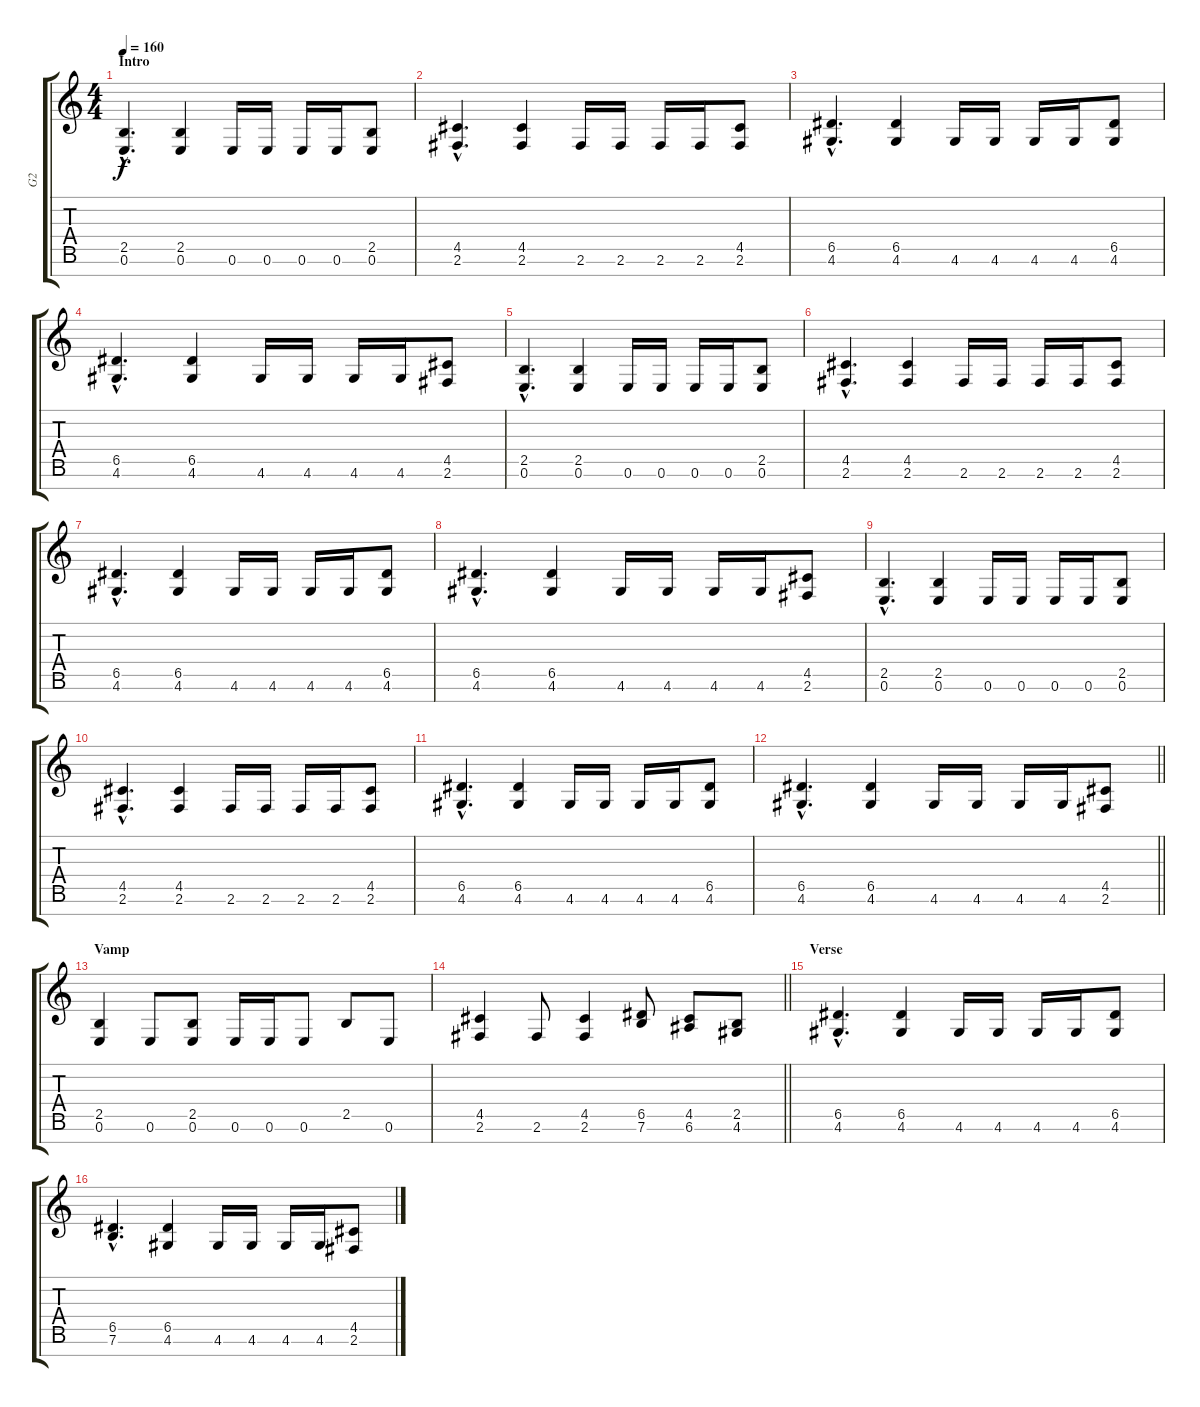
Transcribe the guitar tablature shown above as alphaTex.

\track ("G2" "G2") {instrument distortionguitar}
\staff {score tabs}
\tuning (E4 B3 G3 D3 A2 E2 B1) {hide}
\ts (4 4)
\section ("" "Intro")
\tempo 160
\clef g2
\ks c
(2.5{hac} 0.6{hac}).4{d dy f instrument distortionguitar} (2.5 0.6).4 0.6.16 0.6.16 0.6.16 0.6.16 (2.5 0.6).8 |
(4.5{hac} 2.6{hac}).4{d} (4.5 2.6).4 2.6.16 2.6.16 2.6.16 2.6.16 (4.5 2.6).8 |
(6.5{hac} 4.6{hac}).4{d} (6.5 4.6).4 4.6.16 4.6.16 4.6.16 4.6.16 (6.5 4.6).8 |
(6.5{hac} 4.6{hac}).4{d} (6.5 4.6).4 4.6.16 4.6.16 4.6.16 4.6.16 (4.5 2.6).8 |
(2.5{hac} 0.6{hac}).4{d} (2.5 0.6).4 0.6.16 0.6.16 0.6.16 0.6.16 (2.5 0.6).8 |
(4.5{hac} 2.6{hac}).4{d} (4.5 2.6).4 2.6.16 2.6.16 2.6.16 2.6.16 (4.5 2.6).8 |
(6.5{hac} 4.6{hac}).4{d} (6.5 4.6).4 4.6.16 4.6.16 4.6.16 4.6.16 (6.5 4.6).8 |
(6.5{hac} 4.6{hac}).4{d} (6.5 4.6).4 4.6.16 4.6.16 4.6.16 4.6.16 (4.5 2.6).8 |
(2.5{hac} 0.6{hac}).4{d} (2.5 0.6).4 0.6.16 0.6.16 0.6.16 0.6.16 (2.5 0.6).8 |
(4.5{hac} 2.6{hac}).4{d} (4.5 2.6).4 2.6.16 2.6.16 2.6.16 2.6.16 (4.5 2.6).8 |
(6.5{hac} 4.6{hac}).4{d} (6.5 4.6).4 4.6.16 4.6.16 4.6.16 4.6.16 (6.5 4.6).8 |
\barLineRight lightlight
(6.5{hac} 4.6{hac}).4{d} (6.5 4.6).4 4.6.16 4.6.16 4.6.16 4.6.16 (4.5 2.6).8 |
\section ("" "Vamp")
(2.5 0.6).4 0.6.8 (2.5 0.6).8 0.6.16 0.6.16 0.6.8 2.5.8 0.6.8 |
\barLineRight lightlight
(4.5 2.6).4 2.6.8 (4.5 2.6).4 (6.5 7.6).8 (4.5 6.6).8 (2.5 4.6).8 |
\section ("" "Verse")
(6.5{hac} 4.6{hac}).4{d} (6.5 4.6).4 4.6.16 4.6.16 4.6.16 4.6.16 (6.5 4.6).8 |
(6.5{hac} 7.6{hac}).4{d} (6.5 4.6).4 4.6.16 4.6.16 4.6.16 4.6.16 (4.5 2.6).8
